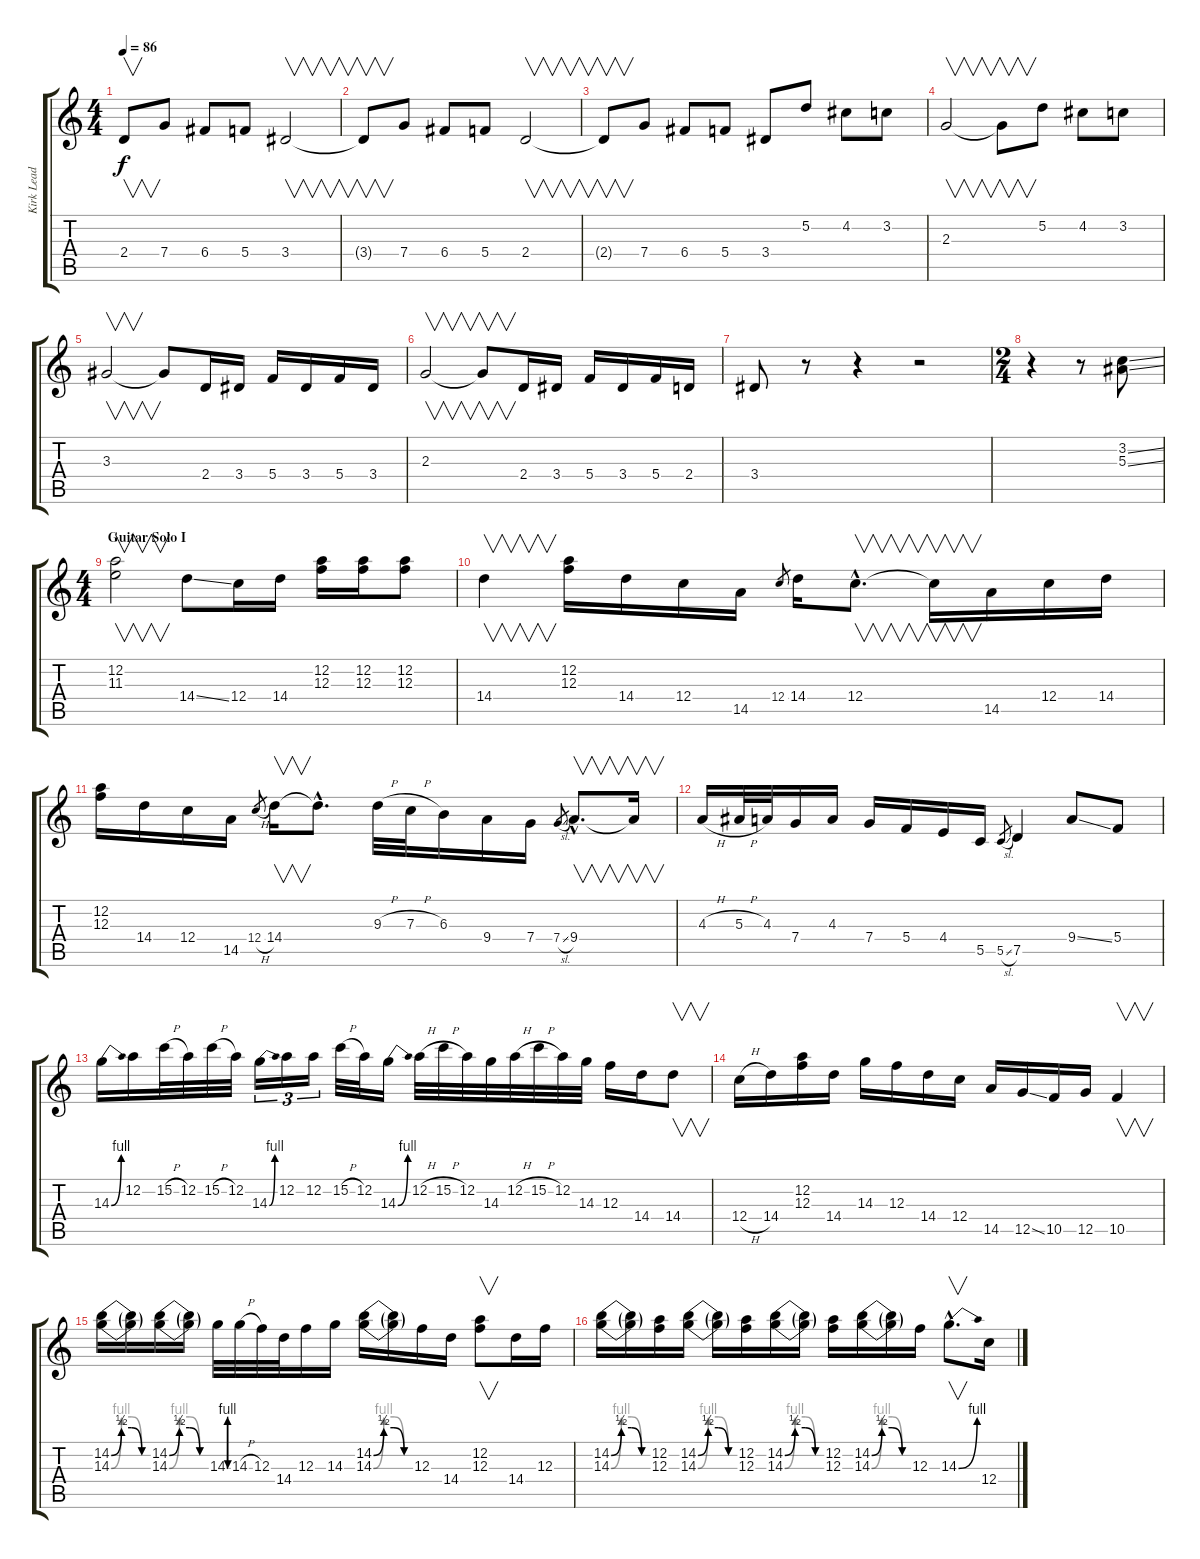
\track ("Kirk Lead Guitar" "Kirk Lead ") {instrument distortionguitar}
\staff {score tabs}
\tuning (D4 A3 F3 C3 G2 D2) {hide}
\ts (4 4)
\tempo 86
\clef g2
\ks c
2.4{t}.8{v dy f} 7.4.8 6.4.8 5.4.8 3.4.2{v} |
3.4{t}.8{v} 7.4.8 6.4.8 5.4.8 2.4.2{v} |
2.4{t}.8{v} 7.4.8 6.4.8 5.4.8 3.4.8 5.2.8 4.2.8 3.2.8 |
2.3.2{v} 2.3{t}.8{v} 5.2.8 4.2.8 3.2.8 |
3.3.2{v} 3.3{t}.8 2.4.16 3.4.16 5.4.16 3.4.16 5.4.16 3.4.16 |
2.3.2{v} 2.3{t}.8{v} 2.4.16 3.4.16 5.4.16 3.4.16 5.4.16 2.4.16 |
3.4.8 r.8 r.4 r.2 |
\ts (2 4)
r.4 r.8 (3.2{ss} 5.3{ss}).8 |
\ts (4 4)
\section ("" "Guitar Solo I")
(12.2 11.3).2{v} 14.4{ss}.8 12.4.16 14.4.16 (12.2 12.3).16 (12.2 12.3).16 (12.2 12.3).8 |
14.4.4{v} (12.2 12.3).16 14.4.16 12.4.16 14.5.16 12.4.8{gr} 14.4.16 12.4{hac}.8{v d} 12.4{t}.16{v} 14.5.16 12.4.16 14.4.16 |
(12.2 12.3).16 14.4.16 12.4.16 14.5.16 12.4{h}.8{gr} 14.4.16{v} 14.4{hac t}.8{d} 9.3{h}.32 7.3{h}.32 6.3.16 9.4.16 7.4.16 7.4{sl}.8{gr} 9.4{hac}.8{v d} 9.4{t}.16{v} |
4.3{h}.16 5.3{h}.32 4.3.32 7.4.16 4.3.16 7.4.16 5.4.16 4.4.16 5.5.16 5.5{sl}.8{gr} 7.5.4 9.4{ss}.8 5.4.8 |
14.3{be (bend 0 0 60 4)}.16 12.2.16 15.2{h}.32 12.2.32 15.2{h}.32 12.2.32 14.3{be (bend 0 0 60 4)}.16{tu (3 2)} 12.2.16{tu (3 2)} 12.2.16{tu (3 2)} 15.2{h}.32 12.2.32 14.3{be (bend 0 0 60 4)}.16 12.2{h}.32 15.2{h}.32 12.2.32 14.3.32 12.2{h}.32 15.2{h}.32 12.2.32 14.3.32 12.3.16 14.4.16 14.4.8{v} |
12.4{h}.16 14.4.16 (12.2 12.3).16 14.4.16 14.3.16 12.3.16 14.4.16 12.4.16 14.5.16 12.5{ss}.16 10.5.16 12.5.16 10.5.4{v} |
(14.2{be (custom 0 0 15 2 30 2 45 0 60 0)} 14.3{be (custom 0 0 15 4 30 4 45 0 60 0)}).16 (14.2{t} 14.3{t}).16 (14.2{be (custom 0 0 15 2 30 2 45 0 60 0)} 14.3{be (custom 0 0 15 4 30 4 45 0 60 0)}).16 (14.2{t} 14.3{t}).16 14.3{be (custom 0 0 15 4 30 4 45 0 60 0)}.32 14.3{h}.32 12.3.32 14.4.32 12.3.16 14.3.16 (14.2{be (custom 0 0 15 2 30 2 45 0 60 0)} 14.3{be (custom 0 0 15 4 30 4 45 0 60 0)}).16 (14.2{t} 14.3{t}).16 12.3.16 14.4.16 (12.2 12.3).8{v} 14.4.16 12.3.16 |
(14.2{be (custom 0 0 15 2 30 2 45 0 60 0)} 14.3{be (custom 0 0 15 4 30 4 45 0 60 0)}).16 (14.2{t} 14.3{t}).16 (12.2 12.3).16 (14.2{be (custom 0 0 15 2 30 2 45 0 60 0)} 14.3{be (custom 0 0 15 4 30 4 45 0 60 0)}).16 (14.2{t} 14.3{t}).16 (12.2 12.3).16 (14.2{be (custom 0 0 15 2 30 2 45 0 60 0)} 14.3{be (custom 0 0 15 4 30 4 45 0 60 0)}).16 (14.2{t} 14.3{t}).16 (12.2 12.3).16 (14.2{be (custom 0 0 15 2 30 2 45 0 60 0)} 14.3{be (custom 0 0 15 4 30 4 45 0 60 0)}).16 (14.2{t} 14.3{t}).16 12.3.16 14.3{be (bend 0 0 60 4) hac}.8{v d} 12.4.16
